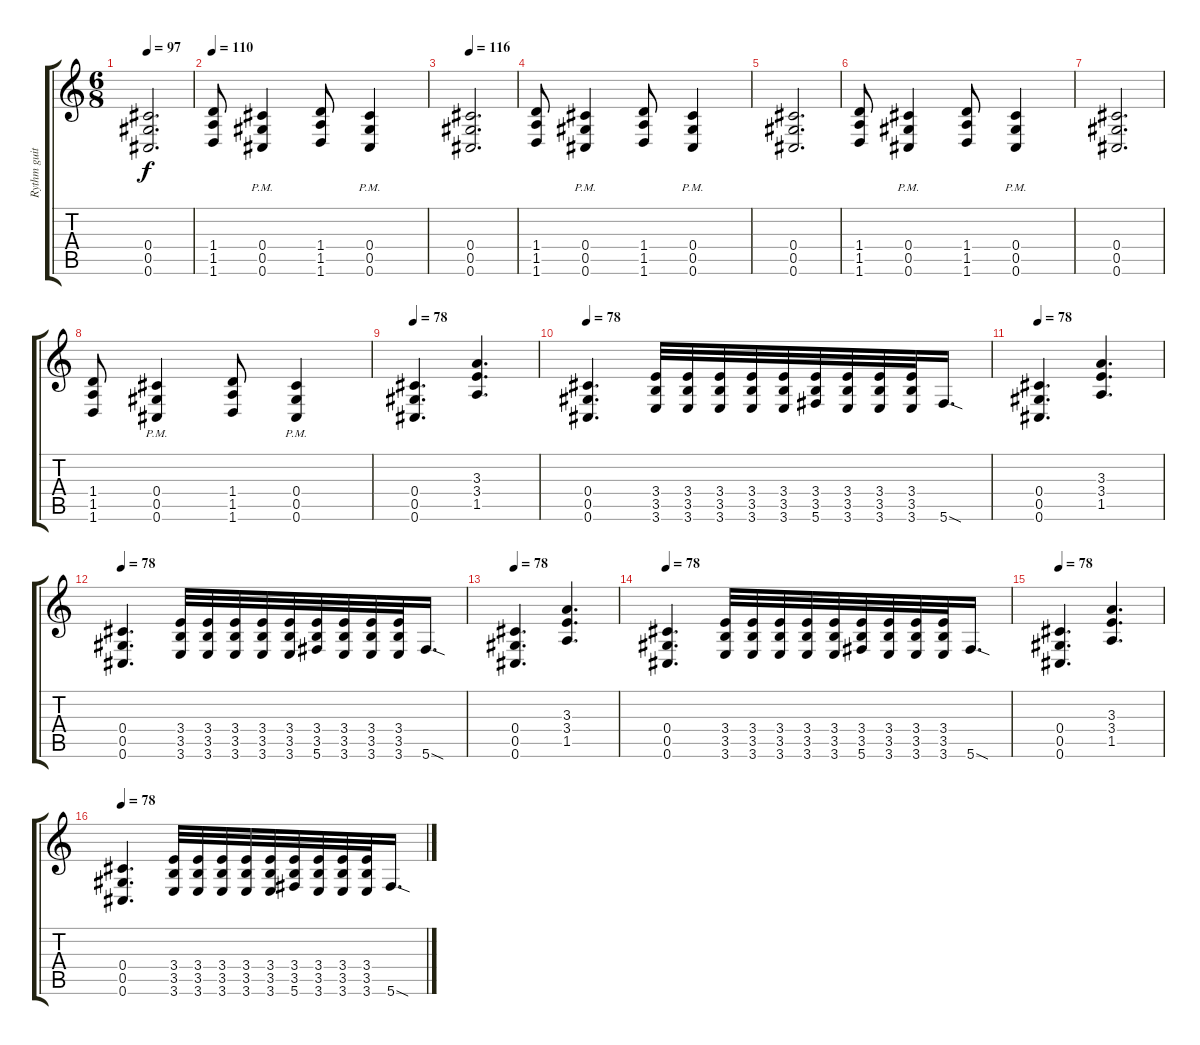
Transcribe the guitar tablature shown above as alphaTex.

\track ("Rythm guitar" "Rythm guit") {instrument distortionguitar}
\staff {score tabs}
\tuning (Eb4 Bb3 Gb3 Db3 Ab2 Db2) {hide}
\ts (6 8)
\tempo 97
\clef g2
\ks c
(0.4 0.5 0.6).2{d dy f} |
\tempo 110
(1.4 1.5 1.6).8 (0.4{pm} 0.5{pm} 0.6{pm}).4 (1.4 1.5 1.6).8 (0.4{pm} 0.5{pm} 0.6{pm}).4 |
\tempo 116
(0.4 0.5 0.6).2{d} |
(1.4 1.5 1.6).8 (0.4{pm} 0.5{pm} 0.6{pm}).4 (1.4 1.5 1.6).8 (0.4{pm} 0.5{pm} 0.6{pm}).4 |
(0.4 0.5 0.6).2{d} |
(1.4 1.5 1.6).8 (0.4{pm} 0.5{pm} 0.6{pm}).4 (1.4 1.5 1.6).8 (0.4{pm} 0.5{pm} 0.6{pm}).4 |
(0.4 0.5 0.6).2{d} |
(1.4 1.5 1.6).8 (0.4{pm} 0.5{pm} 0.6{pm}).4 (1.4 1.5 1.6).8 (0.4{pm} 0.5{pm} 0.6{pm}).4 |
\tempo 78
(0.4 0.5 0.6).4{d} (3.3 3.4 1.5).4{d} |
\tempo 78
(0.4 0.5 0.6).4{d} (3.4 3.5 3.6).32 (3.4 3.5 3.6).32 (3.4 3.5 3.6).32 (3.4 3.5 3.6).32 (3.4 3.5 3.6).32 (3.4 3.5 5.6).32 (3.4 3.5 3.6).32 (3.4 3.5 3.6).32 (3.4 3.5 3.6).32 5.6{sod}.16{d} |
\tempo 78
(0.4 0.5 0.6).4{d} (3.3 3.4 1.5).4{d} |
\tempo 78
(0.4 0.5 0.6).4{d} (3.4 3.5 3.6).32 (3.4 3.5 3.6).32 (3.4 3.5 3.6).32 (3.4 3.5 3.6).32 (3.4 3.5 3.6).32 (3.4 3.5 5.6).32 (3.4 3.5 3.6).32 (3.4 3.5 3.6).32 (3.4 3.5 3.6).32 5.6{sod}.16{d} |
\tempo 78
(0.4 0.5 0.6).4{d} (3.3 3.4 1.5).4{d} |
\tempo 78
(0.4 0.5 0.6).4{d} (3.4 3.5 3.6).32 (3.4 3.5 3.6).32 (3.4 3.5 3.6).32 (3.4 3.5 3.6).32 (3.4 3.5 3.6).32 (3.4 3.5 5.6).32 (3.4 3.5 3.6).32 (3.4 3.5 3.6).32 (3.4 3.5 3.6).32 5.6{sod}.16{d} |
\tempo 78
(0.4 0.5 0.6).4{d} (3.3 3.4 1.5).4{d} |
\tempo 78
(0.4 0.5 0.6).4{d} (3.4 3.5 3.6).32 (3.4 3.5 3.6).32 (3.4 3.5 3.6).32 (3.4 3.5 3.6).32 (3.4 3.5 3.6).32 (3.4 3.5 5.6).32 (3.4 3.5 3.6).32 (3.4 3.5 3.6).32 (3.4 3.5 3.6).32 5.6{sod}.16{d}
